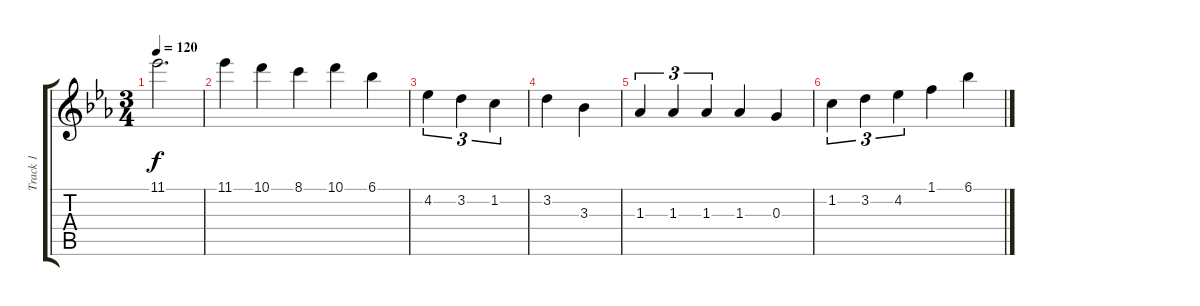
\track ("Track 1" "Track 1") {instrument overdrivenguitar}
\staff {score tabs}
\tuning (E4 B3 G3 D3 A2 E2) {hide}
\ts (3 4)
\tempo 120
\clef g2
\ks eb
11.1.2{d dy f} |
11.1.4 10.1.4 8.1.4 10.1.4 6.1.4 |
4.2.4{tu (3 2)} 3.2.4{tu (3 2)} 1.2.4{tu (3 2)} |
3.2.4 3.3.4 |
1.3.4{tu (3 2)} 1.3.4{tu (3 2)} 1.3.4{tu (3 2)} 1.3.4 0.3.4 |
1.2.4{tu (3 2)} 3.2.4{tu (3 2)} 4.2.4{tu (3 2)} 1.1.4 6.1.4
